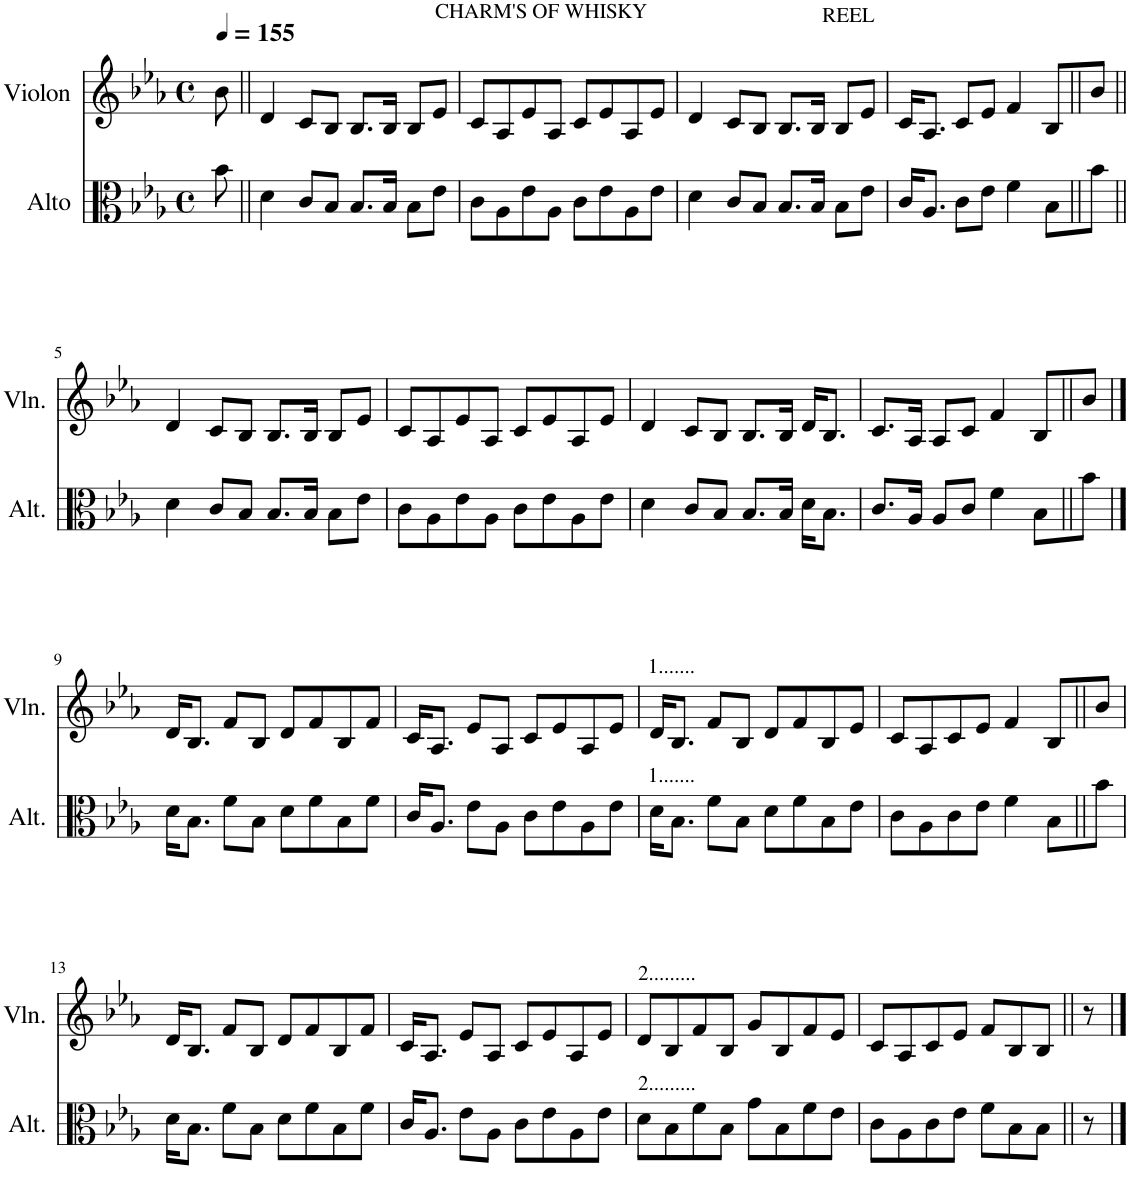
**kern	**kern
*part2	*part1
*staff2	*staff1
*I"Alto	*I"Violon
*I'Alt.	*I'Vln.
*clefC3	*clefG2
*k[b-e-a-]	*k[b-e-a-]
*M4/4	*M4/4
*met(c)	*met(c)
*MM155	*MM155
=	=
8b-\	8b-\
=1||	=1||
4d\	4d/
8c/L	8c/L
8B-/J	8B-/J
8.B-/L	8.B-/L
16B-/Jk	16B-/Jk
8B-\L	8B-/L
8e-\J	8e-/J
=2	=2
!	!LO:TX:a:t=CHARM'S OF WHISKY
8c\L	8c/L
8A-\	8A-/
8e-\	8e-/
8A-\J	8A-/J
8c\L	8c/L
8e-\	8e-/
8A-\	8A-/
8e-\J	8e-/J
=3	=3
4d\	4d/
8c/L	8c/L
8B-/J	8B-/J
8.B-/L	8.B-/L
16B-/Jk	16B-/Jk
8B-\L	8B-/L
8e-\J	8e-/J
=4	=4
!	!LO:TX:a:t=REEL
16c/KL	16c/KL
8.A-/J	8.A-/J
8c\L	8c/L
8e-\J	8e-/J
4f\	4f/
8B-\L	8B-/L
8b-\J	8b-/J
!!LO:LB:g=z
=5||	=5||
4d\	4d/
8c/L	8c/L
8B-/J	8B-/J
8.B-/L	8.B-/L
16B-/Jk	16B-/Jk
8B-\L	8B-/L
8e-\J	8e-/J
=6	=6
8c\L	8c/L
8A-\	8A-/
8e-\	8e-/
8A-\J	8A-/J
8c\L	8c/L
8e-\	8e-/
8A-\	8A-/
8e-\J	8e-/J
=7	=7
4d\	4d/
8c/L	8c/L
8B-/J	8B-/J
8.B-/L	8.B-/L
16B-/Jk	16B-/Jk
16d\KL	16d/KL
8.B-\J	8.B-/J
=8	=8
8.c/L	8.c/L
16A-/Jk	16A-/Jk
8A-/L	8A-/L
8c/J	8c/J
4f\	4f/
8B-\L	8B-/L
8b-\J	8b-/J
!!LO:LB:g=z
==9	==9
16d\KL	16d/KL
8.B-\J	8.B-/J
8f\L	8f/L
8B-\J	8B-/J
8d\L	8d/L
8f\	8f/
8B-\	8B-/
8f\J	8f/J
=10	=10
16c/KL	16c/KL
8.A-/J	8.A-/J
8e-\L	8e-/L
8A-\J	8A-/J
8c\L	8c/L
8e-\	8e-/
8A-\	8A-/
8e-\J	8e-/J
=11	=11
!	!LO:TX:a:t=1.......
!LO:TX:a:t=1.......	!
16d\KL	16d/KL
8.B-\J	8.B-/J
8f\L	8f/L
8B-\J	8B-/J
8d\L	8d/L
8f\	8f/
8B-\	8B-/
8e-\J	8e-/J
=12	=12
8c\L	8c/L
8A-\	8A-/
8c\	8c/
8e-\J	8e-/J
4f\	4f/
8B-\L	8B-/L
8b-\J	8b-/J
!!LO:LB:g=z
=13	=13
16d\KL	16d/KL
8.B-\J	8.B-/J
8f\L	8f/L
8B-\J	8B-/J
8d\L	8d/L
8f\	8f/
8B-\	8B-/
8f\J	8f/J
=14	=14
16c/KL	16c/KL
8.A-/J	8.A-/J
8e-\L	8e-/L
8A-\J	8A-/J
8c\L	8c/L
8e-\	8e-/
8A-\	8A-/
8e-\J	8e-/J
=15	=15
!	!LO:TX:a:t=2.........
!LO:TX:a:t=2.........	!
8d\L	8d/L
8B-\	8B-/
8f\	8f/
8B-\J	8B-/J
8g\L	8g/L
8B-\	8B-/
8f\	8f/
8e-\J	8e-/J
=16	=16
8c\L	8c/L
8A-\	8A-/
8c\	8c/
8e-\J	8e-/J
8f\L	8f/L
8B-\	8B-/
8B-\J	8B-/J
8r	8r
==	==
*-	*-
